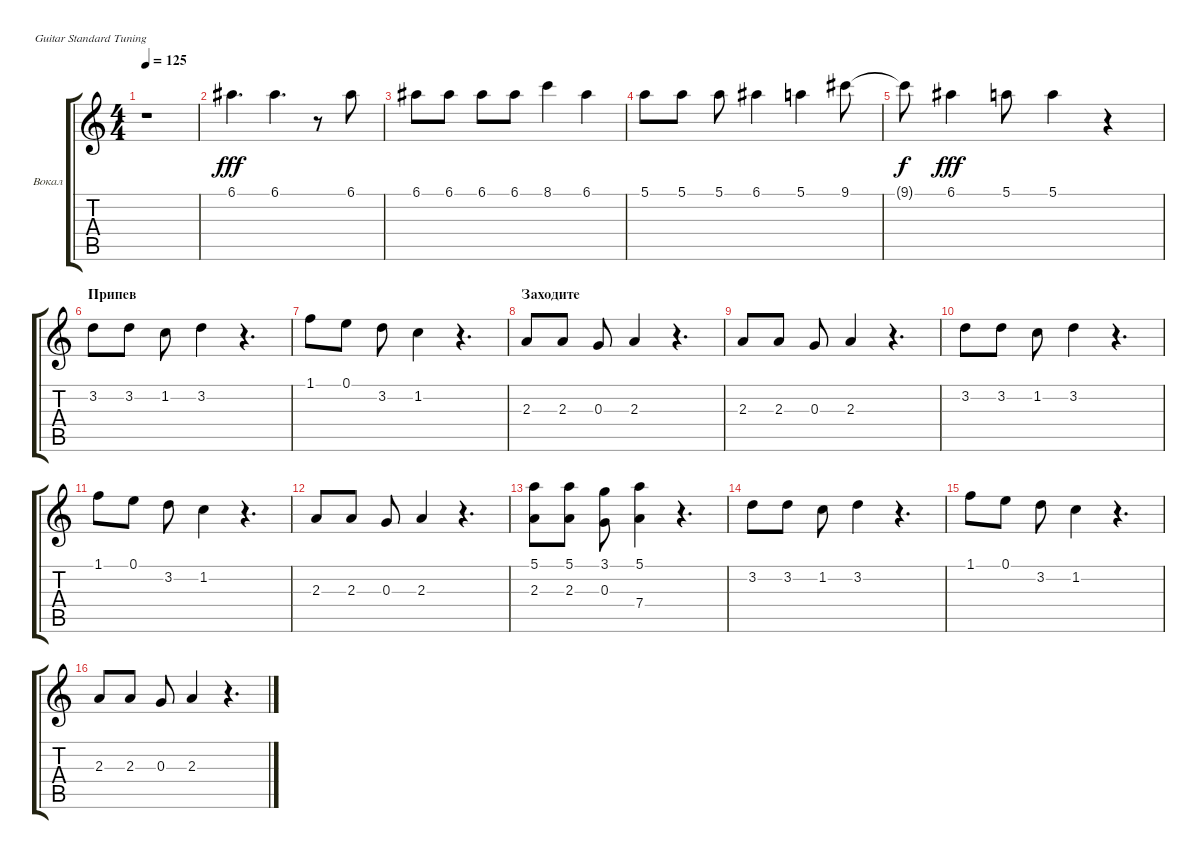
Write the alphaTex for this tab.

\bracketExtendMode groupsimilarinstruments
\firstSystemTrackNameOrientation horizontal
\otherSystemsTrackNameOrientation horizontal
\track ("Валерий Кипелов" "Вокал") {instrument tenorsax}
\staff {score tabs}
\tuning (E4 B3 G3 D3 A2 E2)
\displaytranspose 12
\ts (4 4)
\tempo 125
\clef g2
\ks c
r.1{dy fff} |
6.1.4{d} 6.1.4{d} r.8 6.1.8 |
6.1.8 6.1.8 6.1.8 6.1.8 8.1.4 6.1.4 |
5.1.8 5.1.8 5.1.8 6.1.4 5.1.4 9.1.8 |
9.1{t}.8{dy f} 6.1.4{dy fff} 5.1.8 5.1.4 r.4 |
\section ("" "Припев")
3.2.8 3.2.8 1.2.8 3.2.4 r.4{d} |
1.1.8 0.1.8 3.2.8 1.2.4 r.4{d} |
\section ("" "Заходите")
2.3.8 2.3.8 0.3.8 2.3.4 r.4{d} |
2.3.8 2.3.8 0.3.8 2.3.4 r.4{d} |
3.2.8 3.2.8 1.2.8 3.2.4 r.4{d} |
1.1.8 0.1.8 3.2.8 1.2.4 r.4{d} |
2.3.8 2.3.8 0.3.8 2.3.4 r.4{d} |
(5.1 2.3).8 (5.1 2.3).8 (3.1 0.3).8 (5.1 7.4).4 r.4{d} |
3.2.8 3.2.8 1.2.8 3.2.4 r.4{d} |
1.1.8 0.1.8 3.2.8 1.2.4 r.4{d} |
2.3.8 2.3.8 0.3.8 2.3.4 r.4{d}
